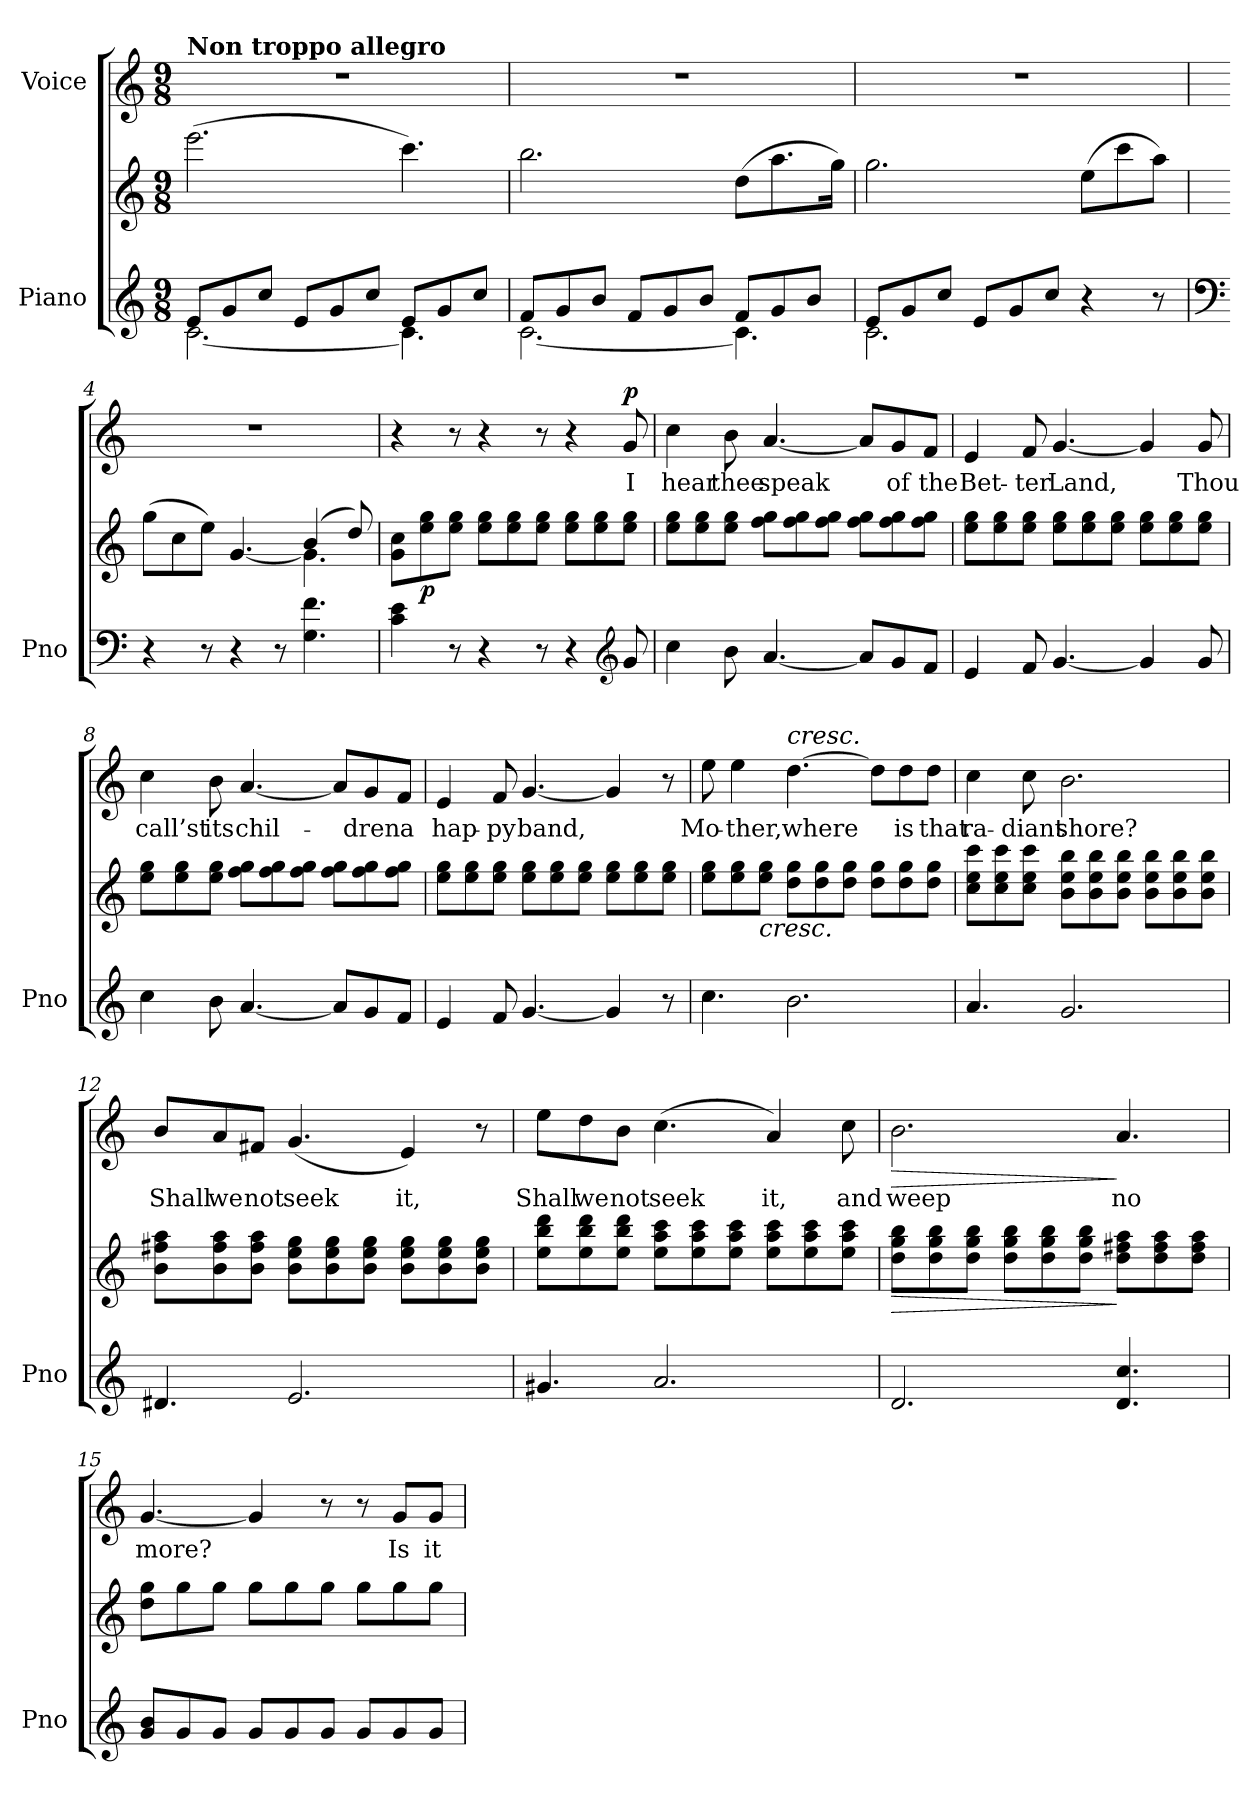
**kern	**kern	**dynam	**kern	**text	**dynam
*part2	*part2	*part2	*part1	*part1	*part1
*staff3	*staff2	*staff2/3	*staff1	*staff1	*staff1
*I"Piano	*	*	*I"Voice	*	*
*I'Pno	*	*	*	*	*
*clefG2	*clefG2	*	*clefG2	*	*
*k[]	*k[]	*	*k[]	*	*
*M9/8	*M9/8	*	*M9/8	*	*
=1	=1	=1	=1	=1	=1
*^	*	*	*	*	*
!	!	!	!	!LO:TX:a:B:t=Non troppo allegro	!	!
!	!	!	!LO:DY:b	!	!	!
!	!	!	!LO:DY:n=1:b	!	!	!
8e/L	[2.c\	(2.eee\	p other-dynamics	8%9r	.	.
8g/	.	.	.	.	.	.
8cc/J	.	.	.	.	.	.
8e/L	.	.	.	.	.	.
8g/	.	.	.	.	.	.
8cc/J	.	.	.	.	.	.
8e/L	4.c\]	4.ccc\)	.	.	.	.
8g/	.	.	.	.	.	.
8cc/J	.	.	.	.	.	.
=2	=2	=2	=2	=2	=2	=2
8f/L	[2.c\	2.bb\	.	8%9r	.	.
8g/	.	.	.	.	.	.
8b/J	.	.	.	.	.	.
8f/L	.	.	.	.	.	.
8g/	.	.	.	.	.	.
8b/J	.	.	.	.	.	.
8f/L	4.c\]	(8dd\L	.	.	.	.
8g/	.	8.aa\	.	.	.	.
8b/J	.	.	.	.	.	.
.	.	16gg\Jk)	.	.	.	.
=3	=3	=3	=3	=3	=3	=3
8e/L	2.c\	2.gg\	.	8%9r	.	.
8g/	.	.	.	.	.	.
8cc/J	.	.	.	.	.	.
8e/L	.	.	.	.	.	.
8g/	.	.	.	.	.	.
8cc/J	.	.	.	.	.	.
4r	4ryy	(8ee\L	.	.	.	.
.	.	8ccc\	.	.	.	.
8r	8ryy	8aa\J)	.	.	.	.
*v	*v	*	*	*	*	*
!!LO:LB:g=z
=4	=4	=4	=4	=4	=4
*clefF4	*	*	*	*	*
*	*^	*	*	*	*
4r	(8gg\L	2.ryy	.	8%9r	.	.
.	8cc\	.	.	.	.	.
8r	8ee\J)	.	.	.	.	.
4r	[<4.g/	.	.	.	.	.
8r	.	.	.	.	.	.
4.G\ 4.f\	(4b/	4.g\]	.	.	.	.
.	8dd/)	.	.	.	.	.
*	*v	*v	*	*	*	*
=5	=5	=5	=5	=5	=5
4c\ 4e\	8g\ 8cc\L	.	4r	.	.
!	!	!LO:DY:b	!	!	!
.	8ee\ 8gg\	p	.	.	.
8r	8ee\ 8gg\J	.	8r	.	.
4r	8ee\ 8gg\L	.	4r	.	.
.	8ee\ 8gg\	.	.	.	.
8r	8ee\ 8gg\J	.	8r	.	.
4r	8ee\ 8gg\L	.	4r	.	.
.	8ee\ 8gg\	.	.	.	.
*clefG2	*	*	*	*	*
!	!	!	!	!LO:LY:b	!LO:DY:a
8g/	8ee\ 8gg\J	.	8g/	I	p
=6	=6	=6	=6	=6	=6
!	!	!	!	!LO:LY:b	!
4cc\	8ee\ 8gg\L	.	4cc\	hear	.
.	8ee\ 8gg\	.	.	.	.
!	!	!	!	!LO:LY:b	!
8b\	8ee\ 8gg\J	.	8b\	thee	.
!	!	!	!	!LO:LY:b	!
[4.a/	8ff\ 8gg\L	.	[4.a/	speak	.
.	8ff\ 8gg\	.	.	.	.
.	8ff\ 8gg\J	.	.	.	.
8a/L]	8ff\ 8gg\L	.	8a/L]	.	.
!	!	!	!	!LO:LY:b	!
8g/	8ff\ 8gg\	.	8g/	of	.
!	!	!	!	!LO:LY:b	!
8f/J	8ff\ 8gg\J	.	8f/J	the	.
!!LO:LB:g=z
=7	=7	=7	=7	=7	=7
!	!	!	!	!LO:LY:b	!
4e/	8ee\ 8gg\L	.	4e/	Bet-	.
.	8ee\ 8gg\	.	.	.	.
!	!	!	!	!LO:LY:b	!
8f/	8ee\ 8gg\J	.	8f/	-ter	.
!	!	!	!	!LO:LY:b	!
[4.g/	8ee\ 8gg\L	.	[4.g/	Land,	.
.	8ee\ 8gg\	.	.	.	.
.	8ee\ 8gg\J	.	.	.	.
4g/]	8ee\ 8gg\L	.	4g/]	.	.
.	8ee\ 8gg\	.	.	.	.
!	!	!	!	!LO:LY:b	!
8g/	8ee\ 8gg\J	.	8g/	Thou	.
=8	=8	=8	=8	=8	=8
!	!	!	!	!LO:LY:b	!
4cc\	8ee\ 8gg\L	.	4cc\	call’st	.
.	8ee\ 8gg\	.	.	.	.
!	!	!	!	!LO:LY:b	!
8b\	8ee\ 8gg\J	.	8b\	its	.
!	!	!	!	!LO:LY:b	!
[4.a/	8ff\ 8gg\L	.	[4.a/	chil-	.
.	8ff\ 8gg\	.	.	.	.
.	8ff\ 8gg\J	.	.	.	.
8a/L]	8ff\ 8gg\L	.	8a/L]	.	.
!	!	!	!	!LO:LY:b	!
8g/	8ff\ 8gg\	.	8g/	-dren	.
!	!	!	!	!LO:LY:b	!
8f/J	8ff\ 8gg\J	.	8f/J	a	.
=9	=9	=9	=9	=9	=9
!	!	!	!	!LO:LY:b	!
4e/	8ee\ 8gg\L	.	4e/	hap-	.
.	8ee\ 8gg\	.	.	.	.
!	!	!	!	!LO:LY:b	!
8f/	8ee\ 8gg\J	.	8f/	-py	.
!	!	!	!	!LO:LY:b	!
[4.g/	8ee\ 8gg\L	.	[4.g/	band,	.
.	8ee\ 8gg\	.	.	.	.
.	8ee\ 8gg\J	.	.	.	.
4g/]	8ee\ 8gg\L	.	4g/]	.	.
.	8ee\ 8gg\	.	.	.	.
8r	8ee\ 8gg\J	.	8r	.	.
!!LO:PB:g=z
=10	=10	=10	=10	=10	=10
!	!	!	!	!LO:LY:b	!
4.cc\	8ee\ 8gg\L	.	8ee\	Mo-	.
!	!	!	!	!LO:LY:b	!
.	8ee\ 8gg\	.	4ee\	-ther,	.
!	!LO:TX:b:i:t=cresc.	!	!	!	!
.	8ee\ 8gg\J	.	.	.	.
!	!	!	!LO:TX:a:i:t=cresc.	!	!
!	!	!	!	!LO:LY:b	!
2.b\	8dd\ 8gg\L	.	[4.dd\	where	.
.	8dd\ 8gg\	.	.	.	.
.	8dd\ 8gg\J	.	.	.	.
.	8dd\ 8gg\L	.	8dd\L]	.	.
!	!	!	!	!LO:LY:b	!
.	8dd\ 8gg\	.	8dd\	is	.
!	!	!	!	!LO:LY:b	!
.	8dd\ 8gg\J	.	8dd\J	that	.
=11	=11	=11	=11	=11	=11
!	!	!	!	!LO:LY:b	!
4.a/	8cc\ 8ee\ 8ccc\L	.	4cc\	ra-	.
.	8cc\ 8ee\ 8ccc\	.	.	.	.
!	!	!	!	!LO:LY:b	!
.	8cc\ 8ee\ 8ccc\J	.	8cc\	-diant	.
!	!	!	!	!LO:LY:b	!
2.g/	8b\ 8ee\ 8bb\L	.	2.b\	shore?	.
.	8b\ 8ee\ 8bb\	.	.	.	.
.	8b\ 8ee\ 8bb\J	.	.	.	.
.	8b\ 8ee\ 8bb\L	.	.	.	.
.	8b\ 8ee\ 8bb\	.	.	.	.
.	8b\ 8ee\ 8bb\J	.	.	.	.
=12	=12	=12	=12	=12	=12
!	!	!	!	!LO:LY:b	!
4.d#X/	8b\ 8ff#X\ 8aa\L	.	8b/L	Shall	.
!	!	!	!	!LO:LY:b	!
.	8b\ 8ff#\ 8aa\	.	8a/	we	.
!	!	!	!	!LO:LY:b	!
.	8b\ 8ff#\ 8aa\J	.	8f#X/J	not	.
!	!	!	!	!LO:LY:b	!
2.e/	8b\ 8ee\ 8gg\L	.	(4.g/	seek	.
.	8b\ 8ee\ 8gg\	.	.	.	.
.	8b\ 8ee\ 8gg\J	.	.	.	.
!	!	!	!	!LO:LY:b	!
.	8b\ 8ee\ 8gg\L	.	4e/)	it,	.
.	8b\ 8ee\ 8gg\	.	.	.	.
.	8b\ 8ee\ 8gg\J	.	8r	.	.
!!LO:LB:g=z
=13	=13	=13	=13	=13	=13
!	!	!	!	!LO:LY:b	!
4.g#X/	8ee\ 8bb\ 8ddd\L	.	8ee\L	Shall	.
!	!	!	!	!LO:LY:b	!
.	8ee\ 8bb\ 8ddd\	.	8dd\	we	.
!	!	!	!	!LO:LY:b	!
.	8ee\ 8bb\ 8ddd\J	.	8b\J	not	.
!	!	!	!	!LO:LY:b	!
2.a/	8ee\ 8aa\ 8ccc\L	.	(4.cc\	seek	.
.	8ee\ 8aa\ 8ccc\	.	.	.	.
.	8ee\ 8aa\ 8ccc\J	.	.	.	.
!	!	!	!	!LO:LY:b	!
.	8ee\ 8aa\ 8ccc\L	.	4a/)	it,	.
.	8ee\ 8aa\ 8ccc\	.	.	.	.
!	!	!	!	!LO:LY:b	!
.	8ee\ 8aa\ 8ccc\J	.	8cc\	and	.
=14	=14	=14	=14	=14	=14
!	!	!LO:HP:b	!	!LO:LY:b	!LO:HP:b
2.d/	8dd\ 8gg\ 8bb\L	>	2.b\	weep	>
.	8dd\ 8gg\ 8bb\	.	.	.	.
.	8dd\ 8gg\ 8bb\J	.	.	.	.
.	8dd\ 8gg\ 8bb\L	.	.	.	.
.	8dd\ 8gg\ 8bb\	.	.	.	.
.	8dd\ 8gg\ 8bb\J	.	.	.	.
!	!	!	!	!LO:LY:b	!
4.d/ 4.cc/	8dd\ 8ff#X\ 8aa\L	]	4.a/	no	]
.	8dd\ 8ff#\ 8aa\	.	.	.	.
.	8dd\ 8ff#\ 8aa\J	.	.	.	.
=15	=15	=15	=15	=15	=15
!	!	!	!	!LO:LY:b	!
8g/ 8b/L	8dd\ 8gg\L	.	[4.g/	more?	.
8g/	8gg\	.	.	.	.
8g/J	8gg\J	.	.	.	.
8g/L	8gg\L	.	4g/]	.	.
8g/	8gg\	.	.	.	.
8g/J	8gg\J	.	8r	.	.
8g/L	8gg\L	.	8r	.	.
!	!	!	!	!LO:LY:b	!
8g/	8gg\	.	8g/L	Is	.
!	!	!	!	!LO:LY:b	!
8g/J	8gg\J	.	8g/J	it	.
=	=	=	=	=	=
*-	*-	*-	*-	*-	*-
